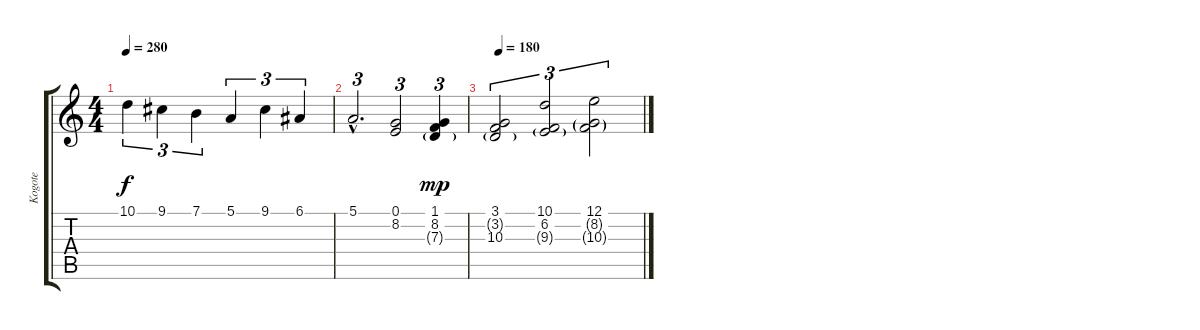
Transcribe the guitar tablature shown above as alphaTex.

\track ("Kogote" "Kogote") {instrument accordion}
\staff {score tabs}
\tuning (E4 B3 G3 D3 A2 E2) {hide}
\ts (4 4)
\tempo 280
\clef g2
\ks c
10.1.4{tu (3 2) dy f} 9.1.4{tu (3 2)} 7.1.4{tu (3 2)} 5.1.4{tu (3 2)} 9.1.4{tu (3 2)} 6.1.4{tu (3 2)} |
5.1{hac}.2{d tu (3 2)} (0.1 8.2).2{tu (3 2)} (1.1 8.2 7.3{g}).4{tu (3 2) dy mp} |
\tempo 180
(3.1 3.2{g} 10.3).2{tu (3 2)} (10.1 6.2 9.3{g}).2{tu (3 2)} (12.1 8.2{g} 10.3{g}).2{tu (3 2)}
